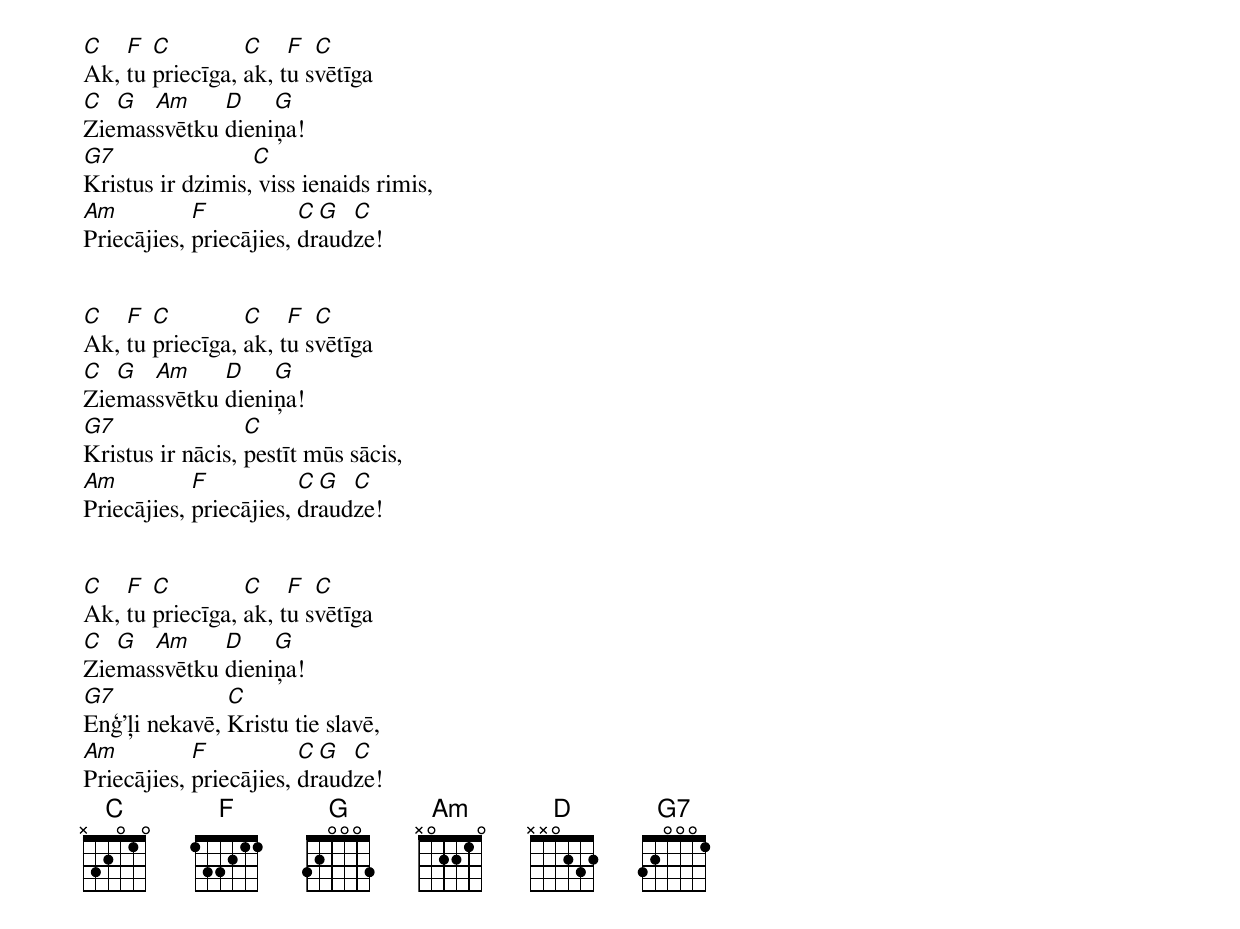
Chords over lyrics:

C   F  C         C    F  C
Ak, tu priecīga, ak, tu svētīga
C  G  Am     D    G
Ziemassvētku dieniņa!
G7                C
Kristus ir dzimis, viss ienaids rimis,
Am          F           C G  C
Priecājies, priecājies, draudze!


C   F  C         C    F  C
Ak, tu priecīga, ak, tu svētīga
C  G  Am     D    G
Ziemassvētku dieniņa!
G7                C
Kristus ir nācis, pestīt mūs sācis,
Am          F           C G  C
Priecājies, priecājies, draudze!


C   F  C         C    F  C
Ak, tu priecīga, ak, tu svētīga
C  G  Am     D    G
Ziemassvētku dieniņa!
G7             C
Enģ’ļi nekavē, Kristu tie slavē,
Am          F           C G  C
Priecājies, priecājies, draudze!
